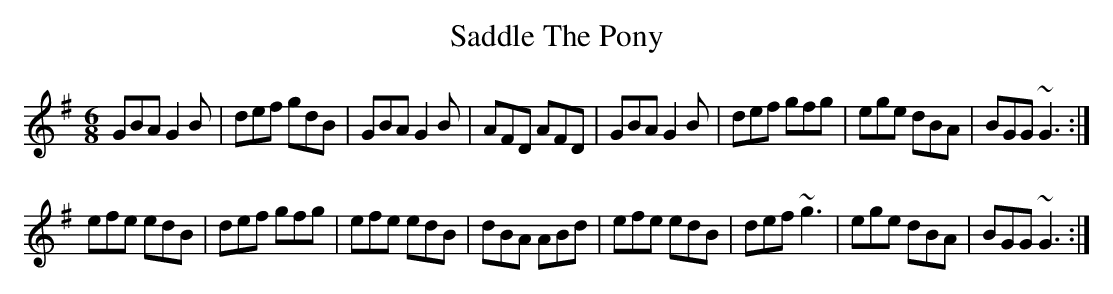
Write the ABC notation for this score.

X:1
T:Saddle The Pony
M:6/8
K:G
GBA G2B| def gdB| GBA G2B| AFD AFD|GBA G2B| def gfg| ege dBA| BGG ~G3:|
efe edB| def gfg| efe edB| dBA ABd|efe edB| def ~g3| ege dBA| BGG ~G3:|
